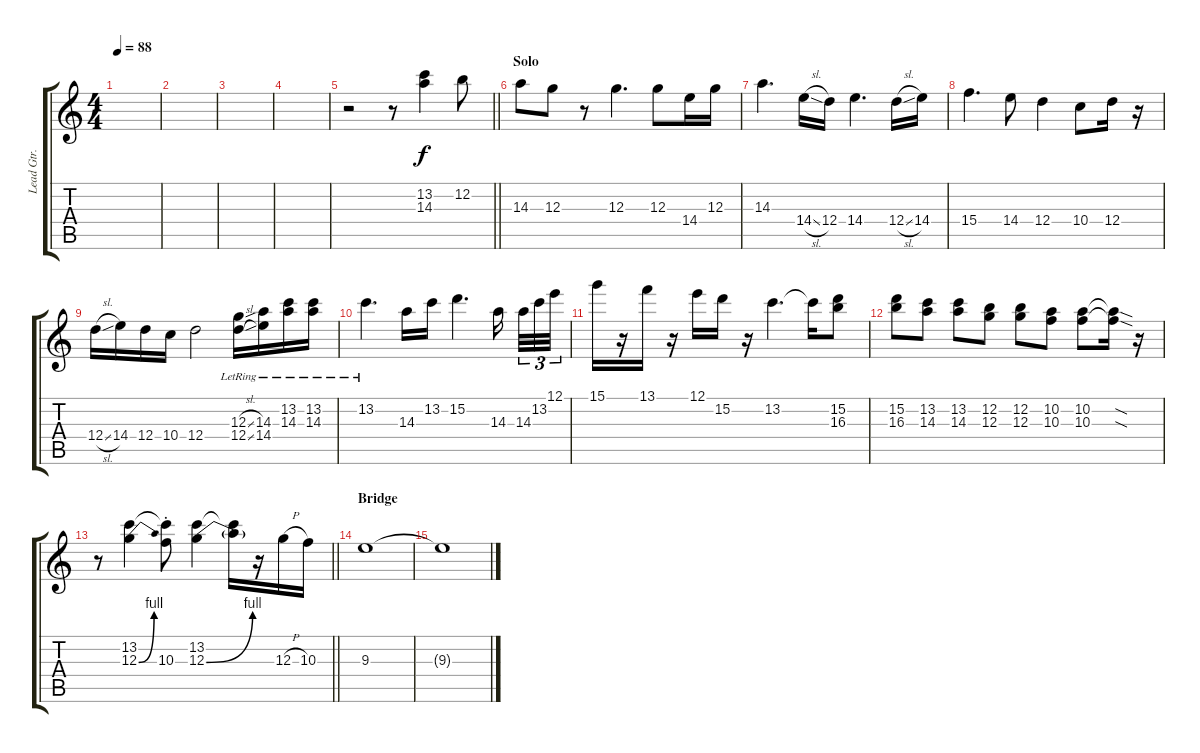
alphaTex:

\track ("Lead Gtr." "Lead Gtr.") {instrument overdrivenguitar}
\staff {score tabs}
\tuning (E4 B3 G3 D3 A2 E2) {hide}
\ts (4 4)
\tempo 88
\clef g2
\ks c
|
|
|
|
\barLineRight lightlight
r.2 r.8 (13.2 14.3).4 12.2.8 |
\section ("" "Solo")
14.3.8 12.3.8 r.8 12.3.4{d} 12.3.8 14.4.16 12.3.16 |
14.3.4{d} 14.4{sl}.16 12.4.16 14.4.4{d} 12.4{sl}.16 14.4.16 |
15.4.4{d} 14.4.8 12.4.4 10.4.8 12.4.16 r.16 |
12.4{sl}.16 14.4.16 12.4.16 10.4.16 12.4.2 (12.3{sl lr} 12.4{sl lr}).16 (14.3{lr} 14.4{lr}).16 (13.2{lr} 14.3{lr}).16 (13.2{lr} 14.3{lr}).16 |
13.2{lr}.4{d} 14.3.16 13.2.16 15.2.4{d} 14.3.16{beam splitsecondary} 14.3.32{tu (3 2)} 13.2.32{tu (3 2)} 12.1.32{tu (3 2)} |
15.1.16 r.16 13.1.16 r.16 12.1.16 15.2.16 r.16 13.2.4{d} 13.2{t}.16 (15.2 16.3).8 |
(15.2 16.3).8 (13.2 14.3).8 (13.2 14.3).8 (12.2 12.3).8 (12.2 12.3).8 (10.2 10.3).8 (10.2 10.3).8 (10.2{sod t} 10.3{sod t}).16 r.16 |
\barLineRight lightlight
r.8 (13.2 12.3{be (bend 0 0 60 4)}).4 (13.2{t} 10.3{st}).8 (13.2 12.3{be (bend 0 0 60 4)}).4 (13.2{t} 12.3{t}).16 r.16 12.3{h}.16 10.3.16 |
\section ("" "Bridge")
9.3.1{volume 0} |
9.3{t}.1
